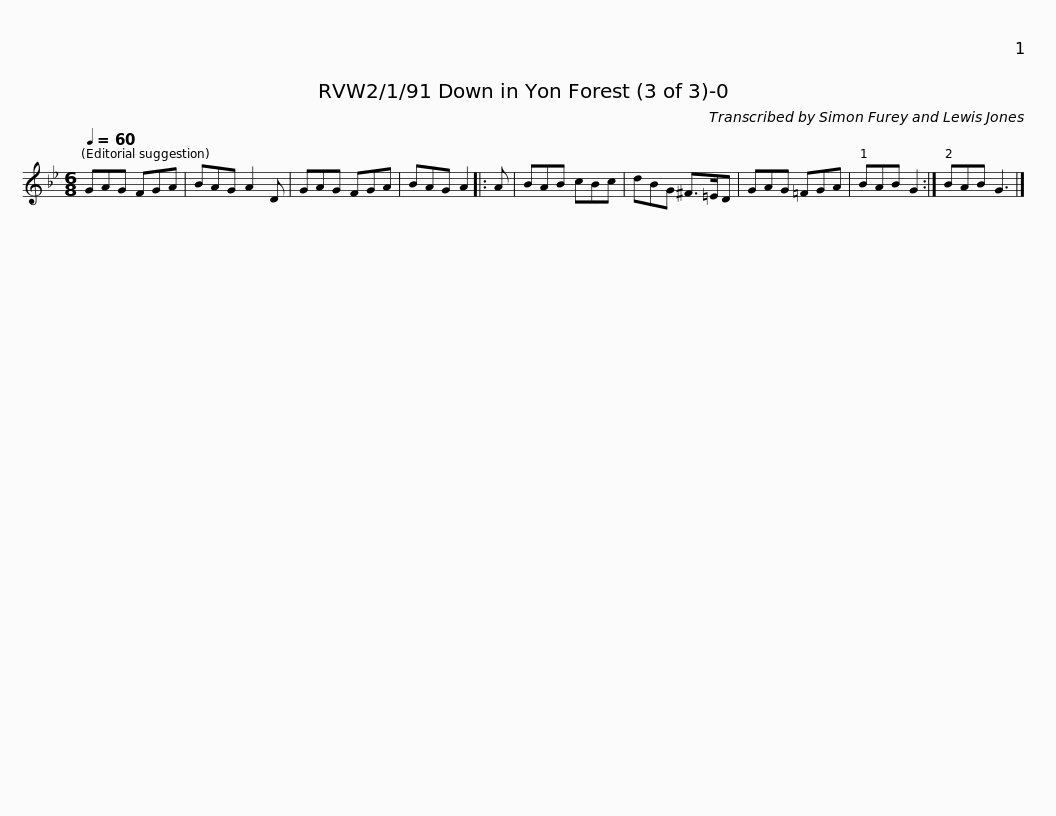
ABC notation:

X:1
L:1/8
Q:1/4=60
M:6/8
I:linebreak $
K:Gmin
V:1 treble
V:1
 GAG FGA | BAG A2 D | GAG FGA | BAG A2 |: A |$ %5
 BAB cBc | dBG ^F>=ED | GAG =FGA | BAB G2 :| BAB G3 |] %10
